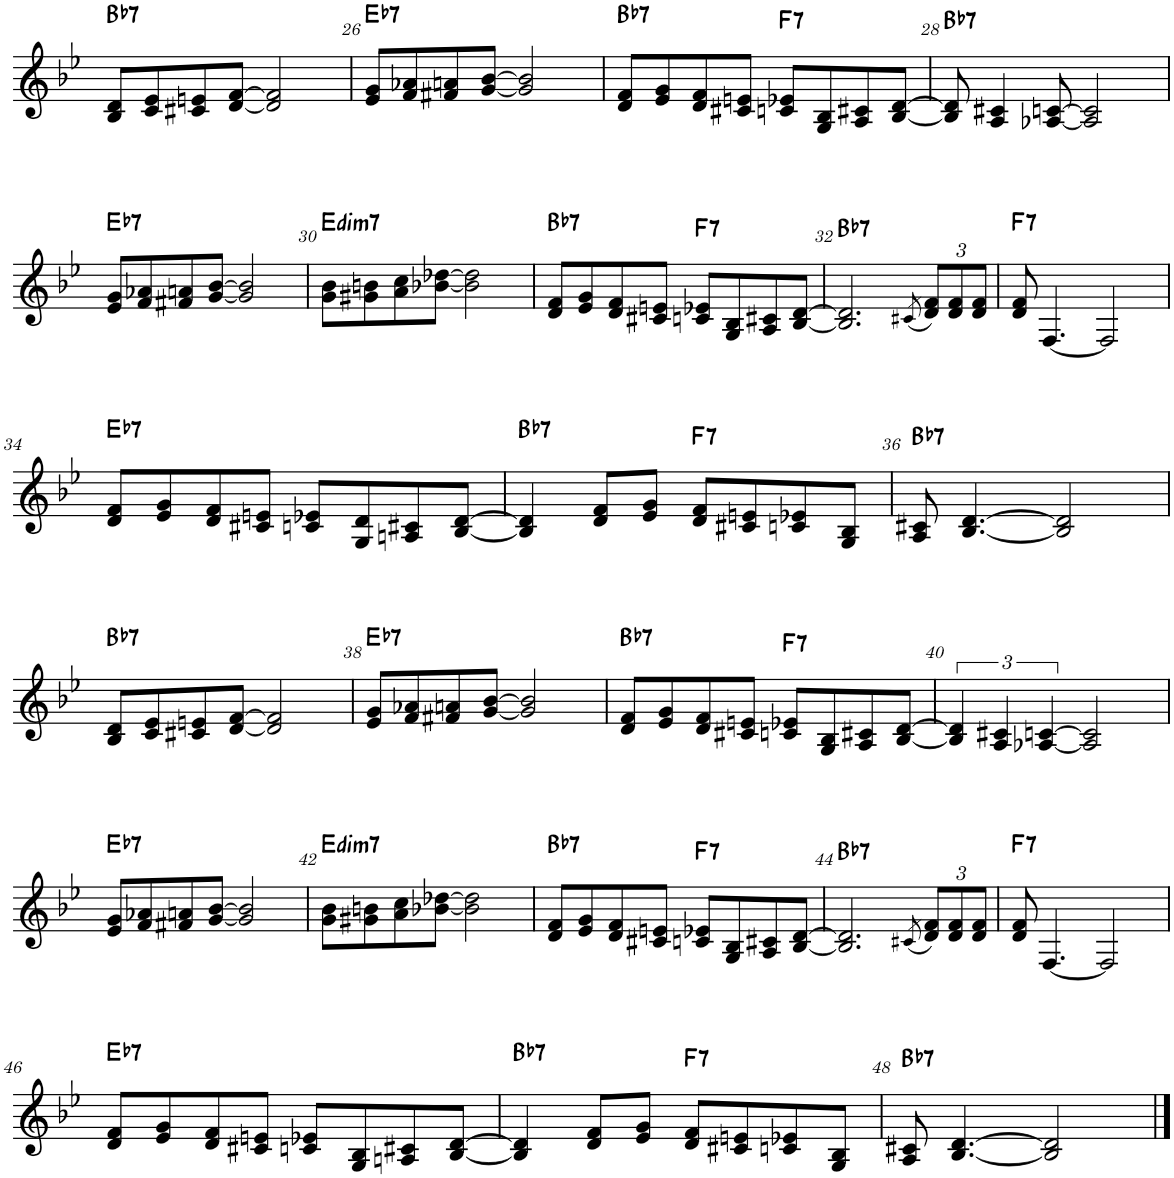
**kern	**harte
*part1	*part1
*staff1	*
*I"Piano	*
*I'Pno.	*
!!LO:PB:g=z
*clefG2	*
*k[b-e-]	*
*M4/4	*
=25	=25
!	!LO:H:kt=7
8B-/ 8d/L	Bb:7
8c/ 8e-/	.
8c#X/ 8en/	.
[8d/ [8f/J	.
2d/] 2f/]	.
=26	=26
!	!LO:H:kt=7
8e-/ 8g/L	Eb:7
8f/ 8a-X/	.
8f#X/ 8an/	.
[8g/ [8b-/J	.
2g/] 2b-/]	.
=27	=27
!	!LO:H:kt=7
8d/ 8f/L	Bb:7
8e-/ 8g/	.
8d/ 8f/	.
8c#X/ 8en/J	.
!	!LO:H:kt=7
8cn/ 8e-X/L	F:7
8G/ 8B-/	.
8A/ 8c#X/	.
[8B-/ [8d/J	.
=28	=28
!	!LO:H:kt=7
8B-/] 8d/]	Bb:7
4A/ 4c#X/	.
[8A-X/ [8cn/	.
2A-/] 2c/]	.
!!LO:LB:g=z
=29	=29
!	!LO:H:kt=7
8e-/ 8g/L	Eb:7
8f/ 8a-X/	.
8f#X/ 8an/	.
[8g/ [8b-/J	.
2g/] 2b-/]	.
=30	=30
!	!LO:H:kt=dim7
8g\ 8b-\L	E:dim7
8g#X\ 8bn\	.
8a\ 8cc\	.
[8b-X\ [8dd-X\J	.
2b-\] 2dd-\]	.
=31	=31
!	!LO:H:kt=7
8d/ 8f/L	Bb:7
8e-/ 8g/	.
8d/ 8f/	.
8c#X/ 8en/J	.
!	!LO:H:kt=7
8cn/ 8e-X/L	F:7
8G/ 8B-/	.
8A/ 8c#X/	.
[8B-/ [8d/J	.
=32	=32
!	!LO:H:kt=7
2.B-/] 2.d/]	Bb:7
(8qc#X/	.
*Xbrackettup	*
12d/ 12f/L)	.
12d/ 12f/	.
12d/ 12f/J	.
=33	=33
!	!LO:H:kt=7
8d/ 8f/	F:7
[4.F/	.
2F/]	.
!!LO:LB:g=z
=34	=34
!	!LO:H:kt=7
8d/ 8f/L	Eb:7
8e-/ 8g/	.
8d/ 8f/	.
8c#X/ 8en/J	.
8cn/ 8e-X/L	.
8G/ 8d/	.
8An/ 8c#X/	.
[8B-/ [8d/J	.
=35	=35
!	!LO:H:kt=7
4B-/] 4d/]	Bb:7
8d/ 8f/L	.
8e-/ 8g/J	.
!	!LO:H:kt=7
8d/ 8f/L	F:7
8c#X/ 8en/	.
8cn/ 8e-X/	.
8G/ 8B-/J	.
=36	=36
!	!LO:H:kt=7
8A/ 8c#X/	Bb:7
[4.B-/ [4.d/	.
2B-/] 2d/]	.
!!LO:LB:g=z
=37	=37
!	!LO:H:kt=7
8B-/ 8d/L	Bb:7
8c/ 8e-/	.
8c#X/ 8en/	.
[8d/ [8f/J	.
2d/] 2f/]	.
=38	=38
!	!LO:H:kt=7
8e-/ 8g/L	Eb:7
8f/ 8a-X/	.
8f#X/ 8an/	.
[8g/ [8b-/J	.
2g/] 2b-/]	.
=39	=39
!	!LO:H:kt=7
8d/ 8f/L	Bb:7
8e-/ 8g/	.
8d/ 8f/	.
8c#X/ 8en/J	.
!	!LO:H:kt=7
8cn/ 8e-X/L	F:7
8G/ 8B-/	.
8A/ 8c#X/	.
[8B-/ [8d/J	.
=40	=40
*brackettup	*
6B-/] 6d/]	.
6A/ 6c#X/	.
[6A-X/ [6cn/	.
2A-/] 2c/]	.
!!LO:LB:g=z
=41	=41
!	!LO:H:kt=7
8e-/ 8g/L	Eb:7
8f/ 8a-X/	.
8f#X/ 8an/	.
[8g/ [8b-/J	.
2g/] 2b-/]	.
=42	=42
!	!LO:H:kt=dim7
8g\ 8b-\L	E:dim7
8g#X\ 8bn\	.
8a\ 8cc\	.
[8b-X\ [8dd-X\J	.
2b-\] 2dd-\]	.
=43	=43
!	!LO:H:kt=7
8d/ 8f/L	Bb:7
8e-/ 8g/	.
8d/ 8f/	.
8c#X/ 8en/J	.
!	!LO:H:kt=7
8cn/ 8e-X/L	F:7
8G/ 8B-/	.
8A/ 8c#X/	.
[8B-/ [8d/J	.
=44	=44
!	!LO:H:kt=7
2.B-/] 2.d/]	Bb:7
(8qc#X/	.
*Xbrackettup	*
12d/ 12f/L)	.
12d/ 12f/	.
12d/ 12f/J	.
=45	=45
!	!LO:H:kt=7
8d/ 8f/	F:7
[4.F/	.
2F/]	.
!!LO:LB:g=z
=46	=46
!	!LO:H:kt=7
8d/ 8f/L	Eb:7
8e-/ 8g/	.
8d/ 8f/	.
8c#X/ 8en/J	.
8cn/ 8e-X/L	.
8G/ 8B-/	.
8An/ 8c#X/	.
[8B-/ [8d/J	.
=47	=47
!	!LO:H:kt=7
4B-/] 4d/]	Bb:7
8d/ 8f/L	.
8e-/ 8g/J	.
!	!LO:H:kt=7
8d/ 8f/L	F:7
8c#X/ 8en/	.
8cn/ 8e-X/	.
8G/ 8B-/J	.
=48	=48
!	!LO:H:kt=7
8A/ 8c#X/	Bb:7
[4.B-/ [4.d/	.
2B-/] 2d/]	.
==	==
*-	*-
